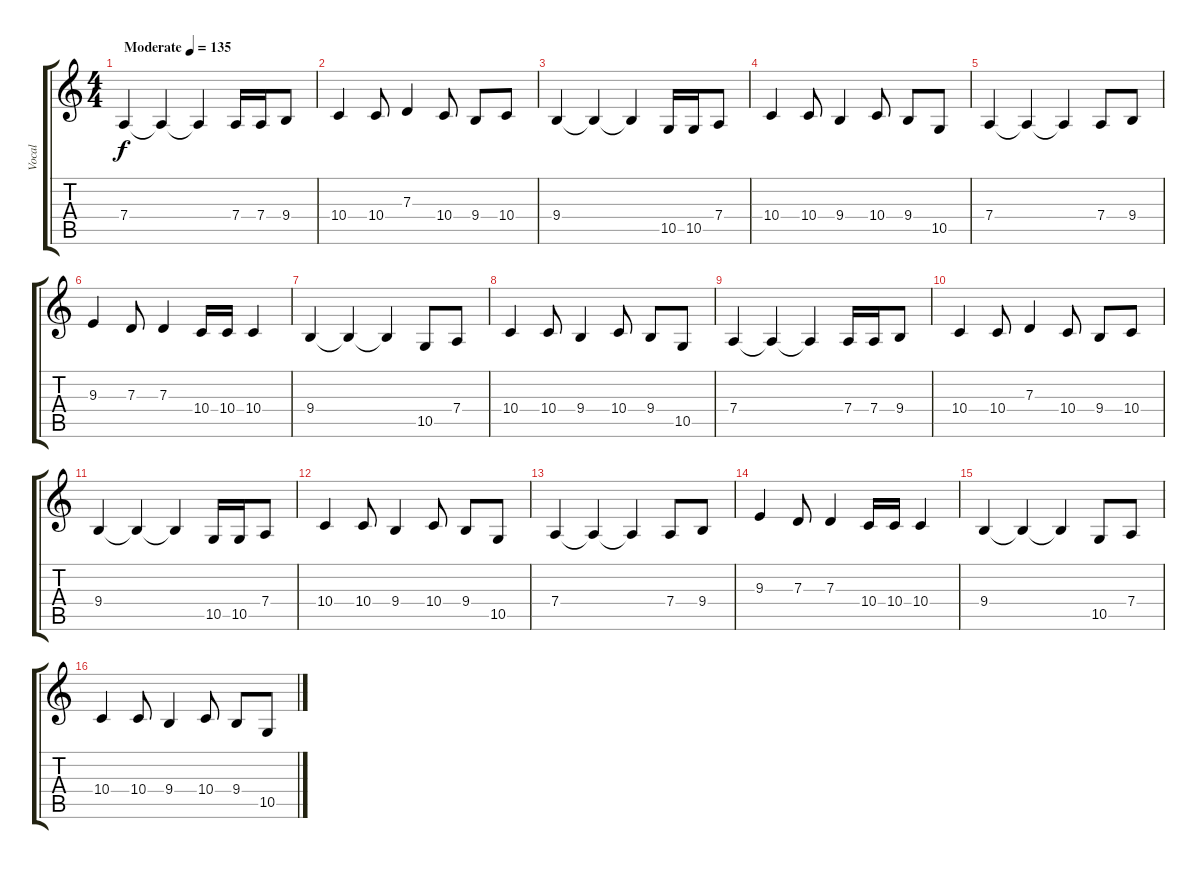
\track ("Vocal" "Vocal") {instrument lead2sawtooth}
\staff {score tabs}
\tuning (E4 B3 G3 D3 A2 E2) {hide}
\ts (4 4)
\tempo (135 "Moderate")
\clef g2
\ks c
7.4.4{dy f instrument lead2sawtooth} 7.4{t}.4 7.4{t}.4 7.4.16 7.4.16 9.4.8 |
10.4.4 10.4.8 7.3.4 10.4.8 9.4.8 10.4.8 |
9.4.4 9.4{t}.4 9.4{t}.4 10.5.16 10.5.16 7.4.8 |
10.4.4 10.4.8 9.4.4 10.4.8 9.4.8 10.5.8 |
7.4.4 7.4{t}.4 7.4{t}.4 7.4.8 9.4.8 |
9.3.4 7.3.8 7.3.4 10.4.16 10.4.16 10.4.4 |
9.4.4 9.4{t}.4 9.4{t}.4 10.5.8 7.4.8 |
10.4.4 10.4.8 9.4.4 10.4.8 9.4.8 10.5.8 |
7.4.4 7.4{t}.4 7.4{t}.4 7.4.16 7.4.16 9.4.8 |
10.4.4 10.4.8 7.3.4 10.4.8 9.4.8 10.4.8 |
9.4.4 9.4{t}.4 9.4{t}.4 10.5.16 10.5.16 7.4.8 |
10.4.4 10.4.8 9.4.4 10.4.8 9.4.8 10.5.8 |
7.4.4 7.4{t}.4 7.4{t}.4 7.4.8 9.4.8 |
9.3.4 7.3.8 7.3.4 10.4.16 10.4.16 10.4.4 |
9.4.4 9.4{t}.4 9.4{t}.4 10.5.8 7.4.8 |
10.4.4 10.4.8 9.4.4 10.4.8 9.4.8 10.5.8
